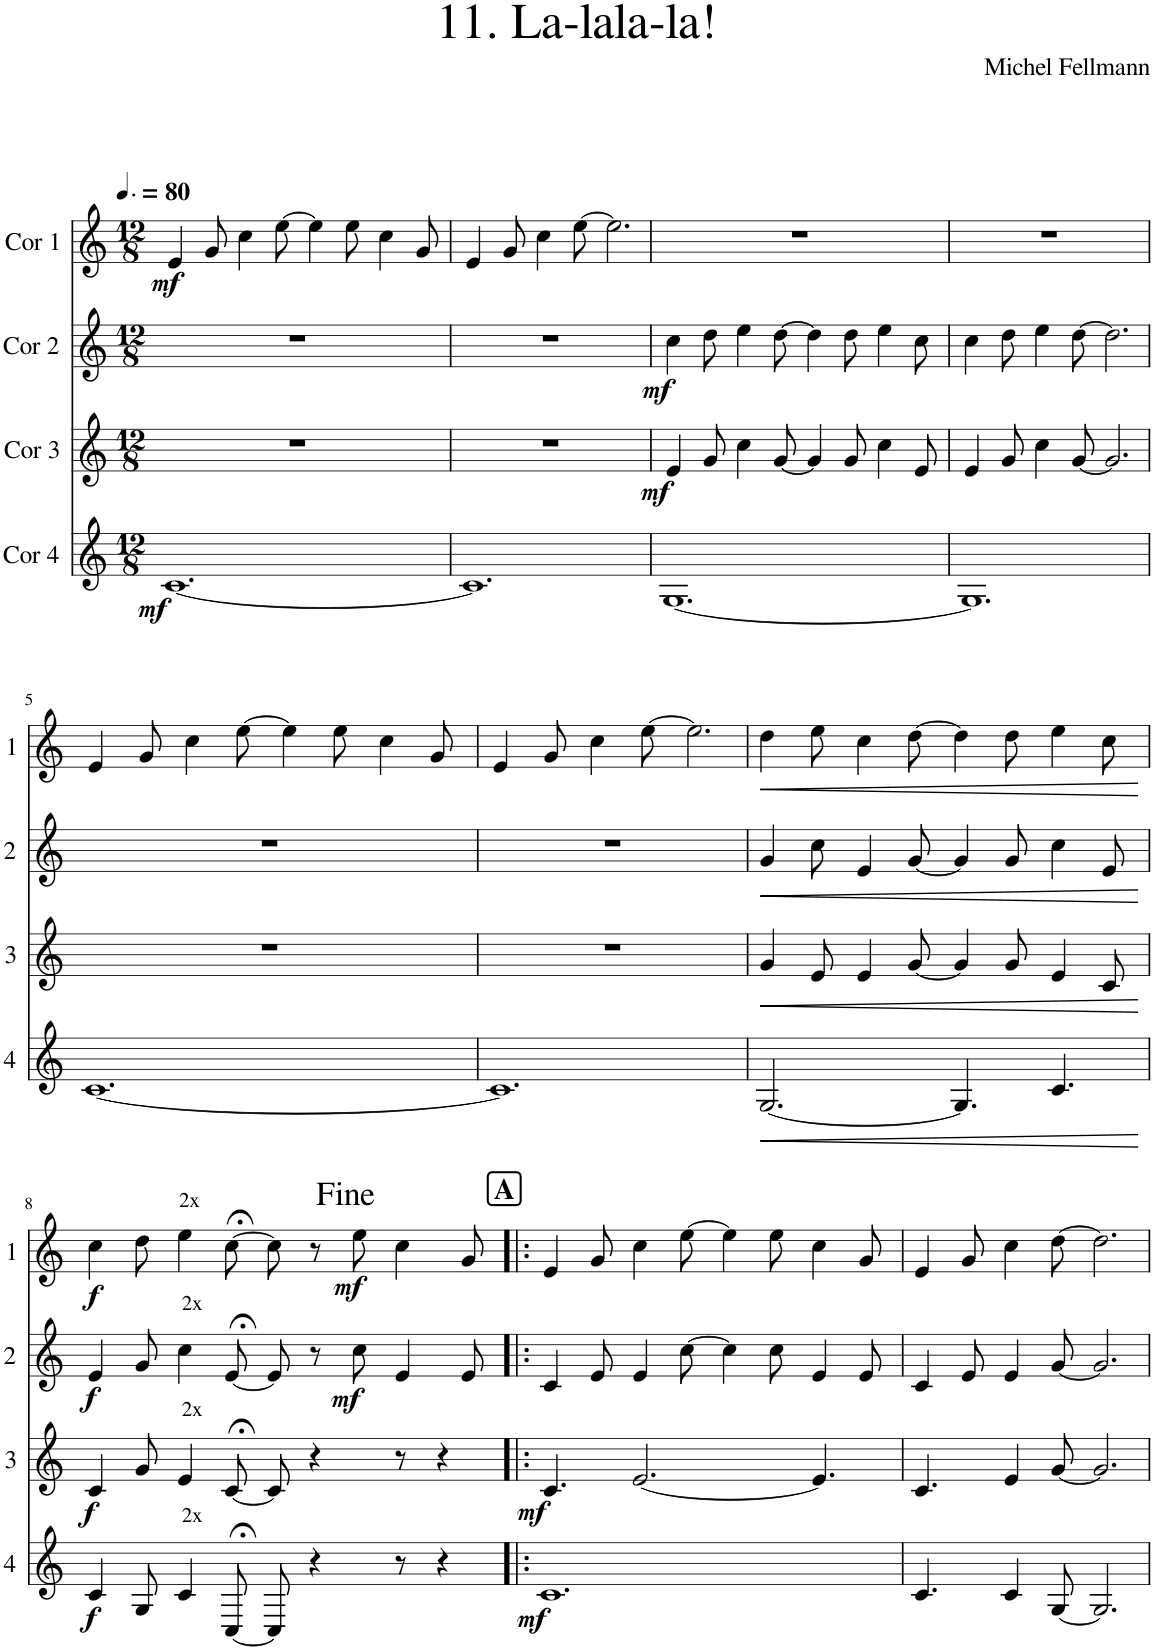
**kern	**dynam	**kern	**dynam	**kern	**dynam	**kern	**dynam
*part4	*part4	*part3	*part3	*part2	*part2	*part1	*part1
*staff4	*staff4	*staff3	*staff3	*staff2	*staff2	*staff1	*staff1
*I"Cor 4	*	*I"Cor 3	*	*I"Cor 2	*	*I"Cor 1	*
*clefG2	*	*clefG2	*	*clefG2	*	*clefG2	*
*Trd4c7	*	*Trd4c7	*	*Trd4c7	*	*Trd4c7	*
*k[]	*	*k[]	*	*k[]	*	*k[]	*
*M12/8	*	*M12/8	*	*M12/8	*	*M12/8	*
*MM120	*	*MM120	*	*MM120	*	*MM120	*
=1	=1	=1	=1	=1	=1	=1	=1
!	!LO:DY:b	!	!	!	!	!	!LO:DY:b
[1.c	mf	1.r	.	1.r	.	4e/	mf
.	.	.	.	.	.	8g/	.
.	.	.	.	.	.	4cc\	.
.	.	.	.	.	.	[8ee\	.
.	.	.	.	.	.	4ee\]	.
.	.	.	.	.	.	8ee\	.
.	.	.	.	.	.	4cc\	.
.	.	.	.	.	.	8g/	.
=2	=2	=2	=2	=2	=2	=2	=2
1.c]	.	1.r	.	1.r	.	4e/	.
.	.	.	.	.	.	8g/	.
.	.	.	.	.	.	4cc\	.
.	.	.	.	.	.	[8ee\	.
.	.	.	.	.	.	2.ee\]	.
=3	=3	=3	=3	=3	=3	=3	=3
!	!	!	!LO:DY:b	!	!LO:DY:b	!	!
[1.G	.	4e/	mf	4cc\	mf	1.r	.
.	.	8g/	.	8dd\	.	.	.
.	.	4cc\	.	4ee\	.	.	.
.	.	[8g/	.	[8dd\	.	.	.
.	.	4g/]	.	4dd\]	.	.	.
.	.	8g/	.	8dd\	.	.	.
.	.	4cc\	.	4ee\	.	.	.
.	.	8e/	.	8cc\	.	.	.
=4	=4	=4	=4	=4	=4	=4	=4
1.G]	.	4e/	.	4cc\	.	1.r	.
.	.	8g/	.	8dd\	.	.	.
.	.	4cc\	.	4ee\	.	.	.
.	.	[8g/	.	[8dd\	.	.	.
.	.	2.g/]	.	2.dd\]	.	.	.
!!LO:LB:g=z
=5	=5	=5	=5	=5	=5	=5	=5
[1.c	.	1.r	.	1.r	.	4e/	.
.	.	.	.	.	.	8g/	.
.	.	.	.	.	.	4cc\	.
.	.	.	.	.	.	[8ee\	.
.	.	.	.	.	.	4ee\]	.
.	.	.	.	.	.	8ee\	.
.	.	.	.	.	.	4cc\	.
.	.	.	.	.	.	8g/	.
=6	=6	=6	=6	=6	=6	=6	=6
1.c]	.	1.r	.	1.r	.	4e/	.
.	.	.	.	.	.	8g/	.
.	.	.	.	.	.	4cc\	.
.	.	.	.	.	.	[8ee\	.
.	.	.	.	.	.	2.ee\]	.
=7	=7	=7	=7	=7	=7	=7	=7
!	!LO:HP:b	!	!LO:HP:b	!	!LO:HP:b	!	!LO:HP:b
[2.G/	<	4g/	<	4g/	<	4dd\	<
.	.	8e/	.	8cc\	.	8ee\	.
.	.	4e/	.	4e/	.	4cc\	.
.	.	[8g/	.	[8g/	.	[8dd\	.
4.G/]	.	4g/]	.	4g/]	.	4dd\]	.
.	.	8g/	.	8g/	.	8dd\	.
4.c/	.	4e/	.	4cc\	.	4ee\	.
.	.	8c/	.	8e/	.	8cc\	.
.	[	.	[	.	[	.	[
!!LO:LB:g=z
=8	=8	=8	=8	=8	=8	=8	=8
!	!LO:DY:b	!	!LO:DY:b	!	!LO:DY:b	!	!LO:DY:b
4c/	f	4c/	f	4e/	f	4cc\	f
8G/	.	8g/	.	8g/	.	8dd\	.
!	!	!	!	!	!	!LO:TX:a:t=2x	!
!	!	!	!	!LO:TX:a:t=2x	!	!	!
!	!	!LO:TX:a:t=2x	!	!	!	!	!
!LO:TX:a:t=2x	!	!	!	!	!	!	!
4c/	.	4e/	.	4cc\	.	4ee\	.
[8C;</	.	[8c;</	.	[8e;</	.	[8cc;<\	.
8C/]	.	8c/]	.	8e/]	.	8cc\]	.
4r	.	4r	.	8r	.	8r	.
!	!	!	!	!	!LO:DY:b	!	!LO:DY:b
.	.	.	.	8cc\	mf	8ee\	mf
8r	.	8r	.	4e/	.	4cc\	.
4r	.	4r	.	.	.	.	.
.	.	.	.	8e/	.	8g/	.
!!LO:REH:place=s1:a:B:cj:fs=14:t=A
=9!|:	=9!|:	=9!|:	=9!|:	=9!|:	=9!|:	=9!|:	=9!|:
!	!LO:DY:b	!	!LO:DY:b	!	!	!	!
1.c	mf	4.c/	mf	4c/	.	4e/	.
.	.	.	.	8e/	.	8g/	.
.	.	[2.e/	.	4e/	.	4cc\	.
.	.	.	.	[8cc\	.	[8ee\	.
.	.	.	.	4cc\]	.	4ee\]	.
.	.	.	.	8cc\	.	8ee\	.
.	.	4.e/]	.	4e/	.	4cc\	.
.	.	.	.	8e/	.	8g/	.
=10	=10	=10	=10	=10	=10	=10	=10
4.c/	.	4.c/	.	4c/	.	4e/	.
.	.	.	.	8e/	.	8g/	.
4c/	.	4e/	.	4e/	.	4cc\	.
[8G/	.	[8g/	.	[8g/	.	[8dd\	.
2.G/]	.	2.g/]	.	2.g/]	.	2.dd\]	.
=	=	=	=	=	=	=	=
*-	*-	*-	*-	*-	*-	*-	*-
